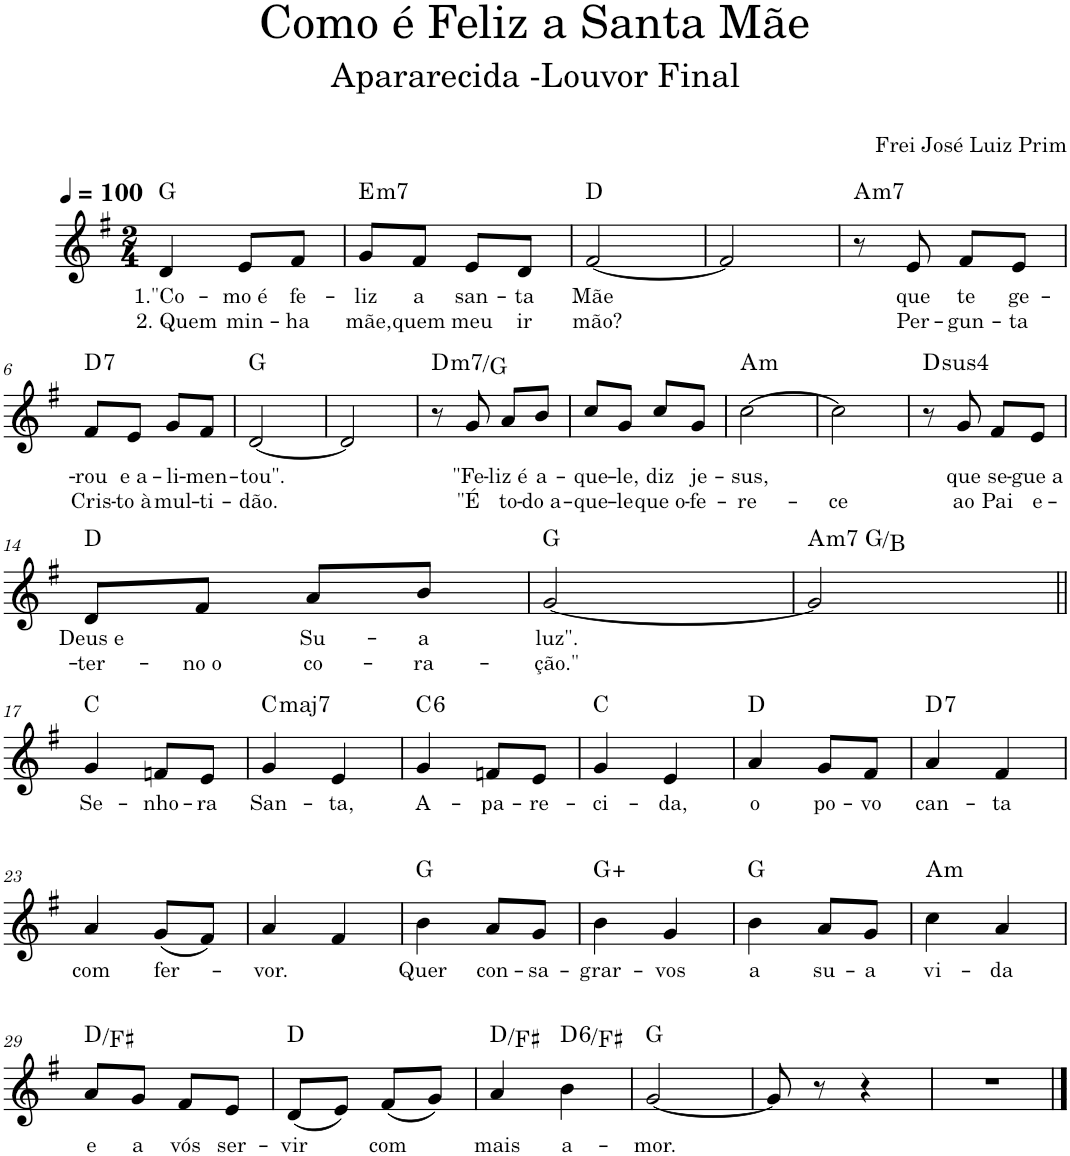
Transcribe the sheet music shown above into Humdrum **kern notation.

**kern	**text	**text	**harte
*part1	*part1	*part1	*part1
*staff1	*staff1	*staff1	*
*I"Voz	*	*	*
*I'Vo.	*	*	*
*clefG2	*	*	*
*k[f#]	*	*	*
*M2/4	*	*	*
*MM100	*	*	*
=1	=1	=1	=1
!	!LO:LY:b	!LO:LY:b	!
4d/	1."Co-	2. Quem	G:maj
!	!LO:LY:b	!LO:LY:b	!
8e/L	-mo é	min-	.
!	!LO:LY:b	!LO:LY:b	!
8f#/J	fe-	-ha	.
=2	=2	=2	=2
!	!LO:LY:b	!LO:LY:b	!LO:H:kt=m7
8g/L	-liz	mãe,	E:min7
!	!LO:LY:b	!LO:LY:b	!
8f#/J	a	quem	.
!	!LO:LY:b	!LO:LY:b	!
8e/L	san-	meu	.
!	!LO:LY:b	!LO:LY:b	!
8d/J	-ta	ir	.
=3	=3	=3	=3
!	!LO:LY:b	!LO:LY:b	!
[2f#/	Mãe	mão?	D:maj
=4	=4	=4	=4
2f#/]	.	.	.
=5	=5	=5	=5
!	!	!	!LO:H:kt=m7
8r	.	.	A:min7
!	!LO:LY:b	!LO:LY:b	!
8e/	que	Per-	.
!	!LO:LY:b	!LO:LY:b	!
8f#/L	te	-gun-	.
!	!LO:LY:b	!LO:LY:b	!
8e/J	ge-	-ta	.
!!LO:LB:g=z
=6	=6	=6	=6
!	!LO:LY:b	!LO:LY:b	!LO:H:kt=7
8f#/L	-rou	Cris-	D:7
!	!LO:LY:b	!LO:LY:b	!
8e/J	e a-	-to à	.
!	!LO:LY:b	!LO:LY:b	!
8g/L	-li-	mul-	.
!	!LO:LY:b	!LO:LY:b	!
8f#/J	-men-	-ti-	.
=7	=7	=7	=7
!	!LO:LY:b	!LO:LY:b	!
[2d/	-tou".	-dão.	G:maj
=8	=8	=8	=8
2d/]	.	.	.
=9	=9	=9	=9
!	!	!	!LO:H:kt=m7
8r	.	.	D:min7/4
!	!LO:LY:b	!LO:LY:b	!
8g/	"Fe-	"É	.
!	!LO:LY:b	!LO:LY:b	!
8a/L	-liz é	to-	.
!	!LO:LY:b	!LO:LY:b	!
8b/J	a-	-do a-	.
=10	=10	=10	=10
!	!LO:LY:b	!LO:LY:b	!
8cc/L	-que-	-que-	.
!	!LO:LY:b	!LO:LY:b	!
8g/J	-le,	-le	.
!	!LO:LY:b	!LO:LY:b	!
8cc/L	diz	que o-	.
!	!LO:LY:b	!LO:LY:b	!
8g/J	je-	-fe-	.
=11	=11	=11	=11
!	!LO:LY:b	!LO:LY:b	!LO:H:kt=m
[2cc\	-sus,	-re-	A:min
=12	=12	=12	=12
!	!	!LO:LY:b	!
2cc\]	.	-ce	.
=13	=13	=13	=13
!	!	!	!LO:H:kt=4
8r	.	.	D:sus4
!	!LO:LY:b	!LO:LY:b	!
8g/	que	ao	.
!	!LO:LY:b	!LO:LY:b	!
8f#/L	se-	Pai	.
!	!LO:LY:b	!LO:LY:b	!
8e/J	-gue a	e-	.
!!LO:LB:g=z
=14	=14	=14	=14
!	!LO:LY:b	!LO:LY:b	!
8d/L	Deus e	-ter-	D:maj
!	!	!LO:LY:b	!
8f#/J	.	-no o	.
!	!LO:LY:b	!LO:LY:b	!
8a/L	Su-	co-	.
!	!LO:LY:b	!LO:LY:b	!
8b/J	-a	-ra-	.
=15	=15	=15	=15
!	!LO:LY:b	!LO:LY:b	!
[2g/	luz".	-ção."	G:maj
=16	=16	=16	=16
!	!	!	!LO:H:kt=m7
2g/]	.	.	A:min7/2
!!LO:LB:g=z
=17||	=17||	=17||	=17||
!	!LO:LY:b	!	!
4g/	Se-	.	C:maj
!	!LO:LY:b	!	!
8fn/L	-nho-	.	.
!	!LO:LY:b	!	!
8e/J	-ra	.	.
=18	=18	=18	=18
!	!LO:LY:b	!	!LO:H:kt=maj7
4g/	San-	.	C:maj7
!	!LO:LY:b	!	!
4e/	-ta,	.	.
=19	=19	=19	=19
!	!LO:LY:b	!	!LO:H:kt=6
4g/	A-	.	C:maj6
!	!LO:LY:b	!	!
8fn/L	-pa-	.	.
!	!LO:LY:b	!	!
8e/J	-re-	.	.
=20	=20	=20	=20
!	!LO:LY:b	!	!
4g/	-ci-	.	C:maj
!	!LO:LY:b	!	!
4e/	-da,	.	.
=21	=21	=21	=21
!	!LO:LY:b	!	!
4a/	o	.	D:maj
!	!LO:LY:b	!	!
8g/L	po-	.	.
!	!LO:LY:b	!	!
8f#/J	-vo	.	.
=22	=22	=22	=22
!	!LO:LY:b	!	!LO:H:kt=7
4a/	can-	.	D:7
!	!LO:LY:b	!	!
4f#/	-ta	.	.
!!LO:LB:g=z
=23	=23	=23	=23
!	!LO:LY:b	!	!
4a/	com	.	.
!	!LO:LY:b	!	!
(8g/L	fer-	.	.
8f#/J)	.	.	.
=24	=24	=24	=24
!	!LO:LY:b	!	!
4a/	vor.	.	.
4f#/	.	.	.
=25	=25	=25	=25
!	!LO:LY:b	!	!
4b\	Quer	.	G:maj
!	!LO:LY:b	!	!
8a/L	con-	.	.
!	!LO:LY:b	!	!
8g/J	-sa-	.	.
=26	=26	=26	=26
!	!LO:LY:b	!	!
4b\	-grar-	.	G:aug
!	!LO:LY:b	!	!
4g/	-vos	.	.
=27	=27	=27	=27
!	!LO:LY:b	!	!
4b\	a	.	G:maj
!	!LO:LY:b	!	!
8a/L	su-	.	.
!	!LO:LY:b	!	!
8g/J	-a	.	.
=28	=28	=28	=28
!	!LO:LY:b	!	!LO:H:kt=m
4cc\	vi-	.	A:min
!	!LO:LY:b	!	!
4a/	-da	.	.
!!LO:LB:g=z
=29	=29	=29	=29
!	!LO:LY:b	!	!
8a/L	e	.	D:maj/3
!	!LO:LY:b	!	!
8g/J	a	.	.
!	!LO:LY:b	!	!
8f#/L	vós	.	.
!	!LO:LY:b	!	!
8e/J	ser-	.	.
=30	=30	=30	=30
!	!LO:LY:b	!	!
(8d/L	-vir	.	D:maj
8e/J)	.	.	.
!	!LO:LY:b	!	!
(8f#/L	com	.	.
8g/J)	.	.	.
=31	=31	=31	=31
!	!LO:LY:b	!	!
4a/	mais	.	D:maj/3
!	!LO:LY:b	!	!LO:H:kt=6
4b\	a-	.	D:maj6/3
=32	=32	=32	=32
!	!LO:LY:b	!	!
[2g/	-mor.	.	G:maj
=33	=33	=33	=33
8g/]	.	.	.
8r	.	.	.
4r	.	.	.
=34	=34	=34	=34
2r	.	.	.
==	==	==	==
*-	*-	*-	*-
